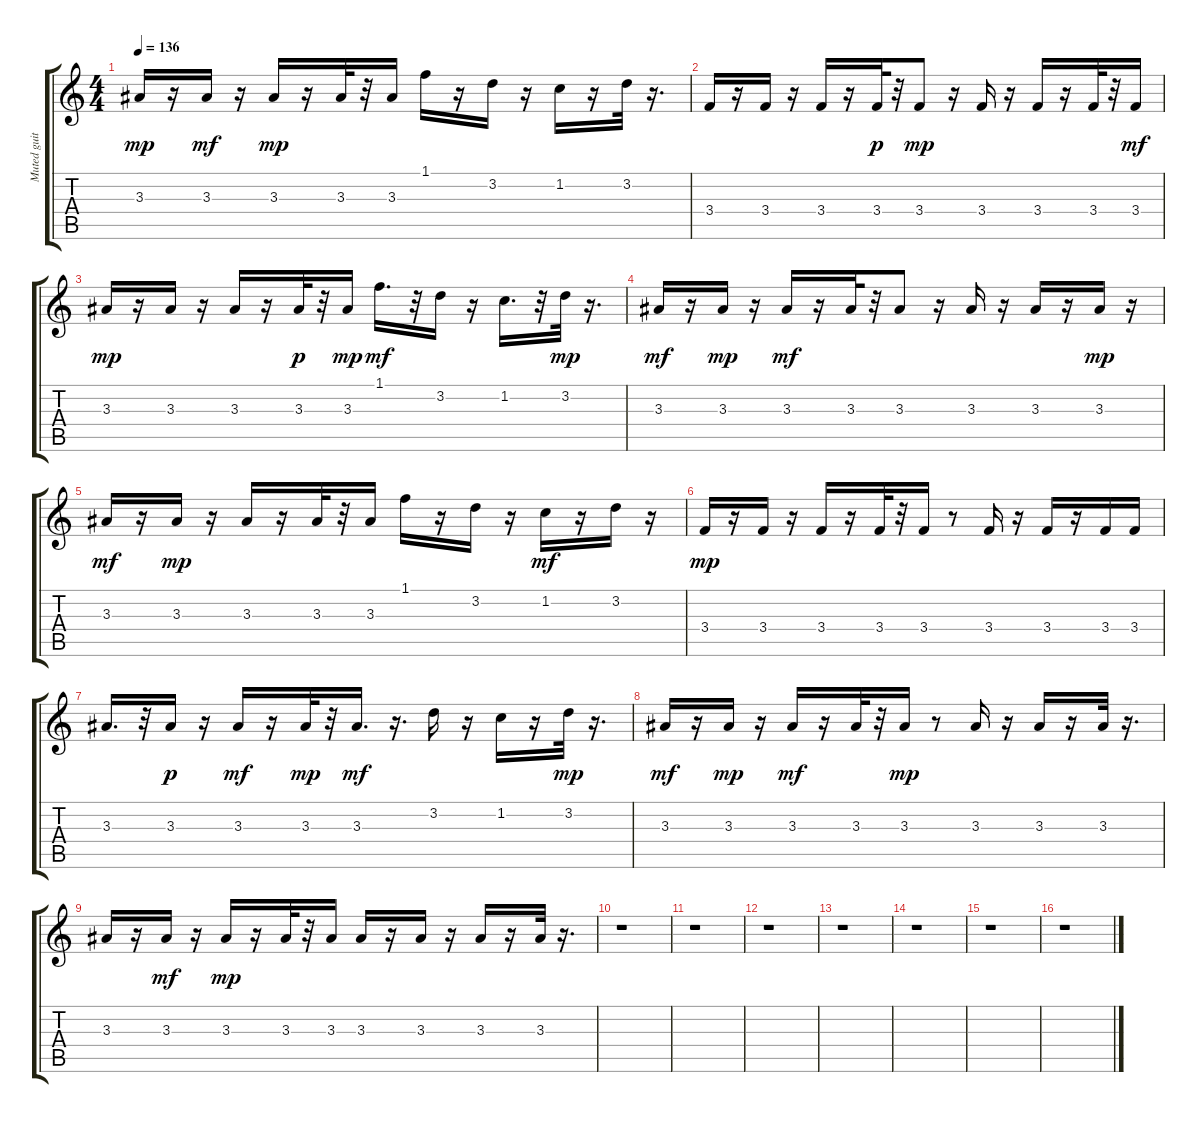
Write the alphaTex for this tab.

\track ("Muted guitar" "Muted guit") {instrument electricguitarmuted}
\staff {score tabs}
\tuning (E4 B3 G3 D3 A2 E2) {hide}
\ts (4 4)
\tempo 136
\clef g2
\ks c
3.3.16{dy mp} r.16 3.3.16{dy mf} r.16 3.3.16{dy mp} r.16 3.3.32 r.32 3.3.16 1.1.16 r.16 3.2.16 r.16 1.2.16 r.16 3.2.32 r.16{d} |
3.4.16 r.16 3.4.16 r.16 3.4.16 r.16 3.4.32{dy p} r.32 3.4.8{dy mp} r.16 3.4.16 r.16 3.4.16 r.16 3.4.32 r.32 3.4.16{dy mf} |
3.3.16{dy mp} r.16 3.3.16 r.16 3.3.16 r.16 3.3.32{dy p} r.32 3.3.16{dy mp} 1.1.16{d dy mf} r.32 3.2.16 r.16 1.2.16{d} r.32 3.2.32{dy mp} r.16{d} |
3.3.16{dy mf} r.16 3.3.16{dy mp} r.16 3.3.16{dy mf} r.16 3.3.32 r.32 3.3.8 r.16 3.3.16 r.16 3.3.16 r.16 3.3.16{dy mp} r.16 |
3.3.16{dy mf} r.16 3.3.16{dy mp} r.16 3.3.16 r.16 3.3.32 r.32 3.3.16 1.1.16 r.16 3.2.16 r.16 1.2.16{dy mf} r.16 3.2.16 r.16 |
3.4.16{dy mp} r.16 3.4.16 r.16 3.4.16 r.16 3.4.32 r.32 3.4.16 r.8 3.4.16 r.16 3.4.16 r.16 3.4.16 3.4.16 |
3.3.16{d} r.32 3.3.16{dy p} r.16 3.3.16{dy mf} r.16 3.3.32{dy mp} r.32 3.3.16{d dy mf} r.16{d} 3.2.16 r.16 1.2.16 r.16 3.2.32{dy mp} r.16{d} |
3.3.16{dy mf} r.16 3.3.16{dy mp} r.16 3.3.16{dy mf} r.16 3.3.32 r.32 3.3.16{dy mp} r.8 3.3.16 r.16 3.3.16 r.16 3.3.32 r.16{d} |
3.3.16 r.16 3.3.16{dy mf} r.16 3.3.16{dy mp} r.16 3.3.32 r.32 3.3.16 3.3.16 r.16 3.3.16 r.16 3.3.16 r.16 3.3.32 r.16{d} |
r.1 |
r.1 |
r.1 |
r.1 |
r.1 |
r.1 |
r.1
